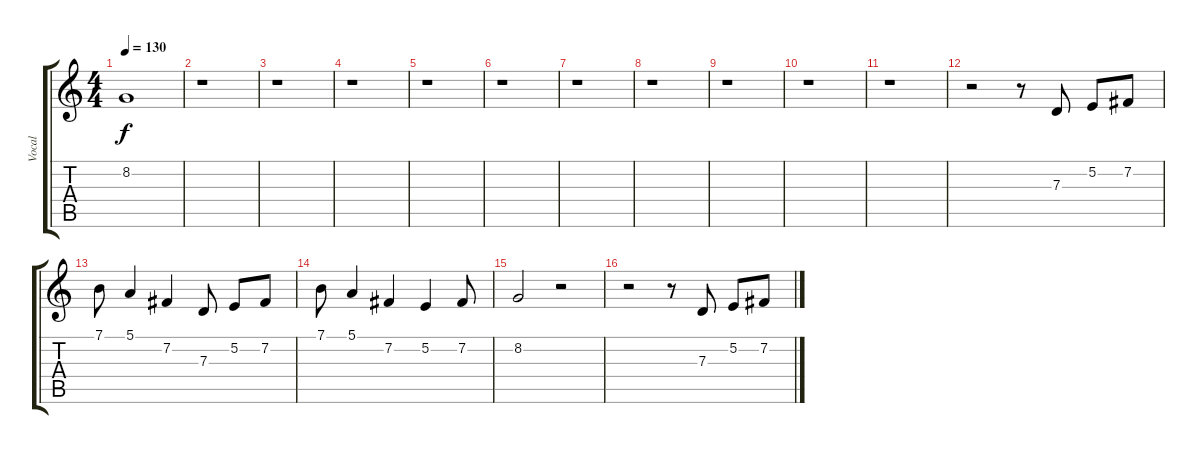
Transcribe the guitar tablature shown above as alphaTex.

\track ("Vocal" "Vocal") {instrument flute}
\staff {score tabs}
\tuning (E4 B3 G3 D3 A2 E2) {hide}
\ts (4 4)
\tempo 130
\clef g2
\ks c
8.2{t}.1{dy f} |
r.1 |
r.1 |
r.1 |
r.1 |
r.1 |
r.1 |
r.1 |
r.1 |
r.1 |
r.1 |
r.2 r.8 7.3.8 5.2.8 7.2.8 |
7.1.8 5.1.4 7.2.4 7.3.8 5.2.8 7.2.8 |
7.1.8 5.1.4 7.2.4 5.2.4 7.2.8 |
8.2.2 r.2 |
r.2 r.8 7.3.8 5.2.8 7.2.8
